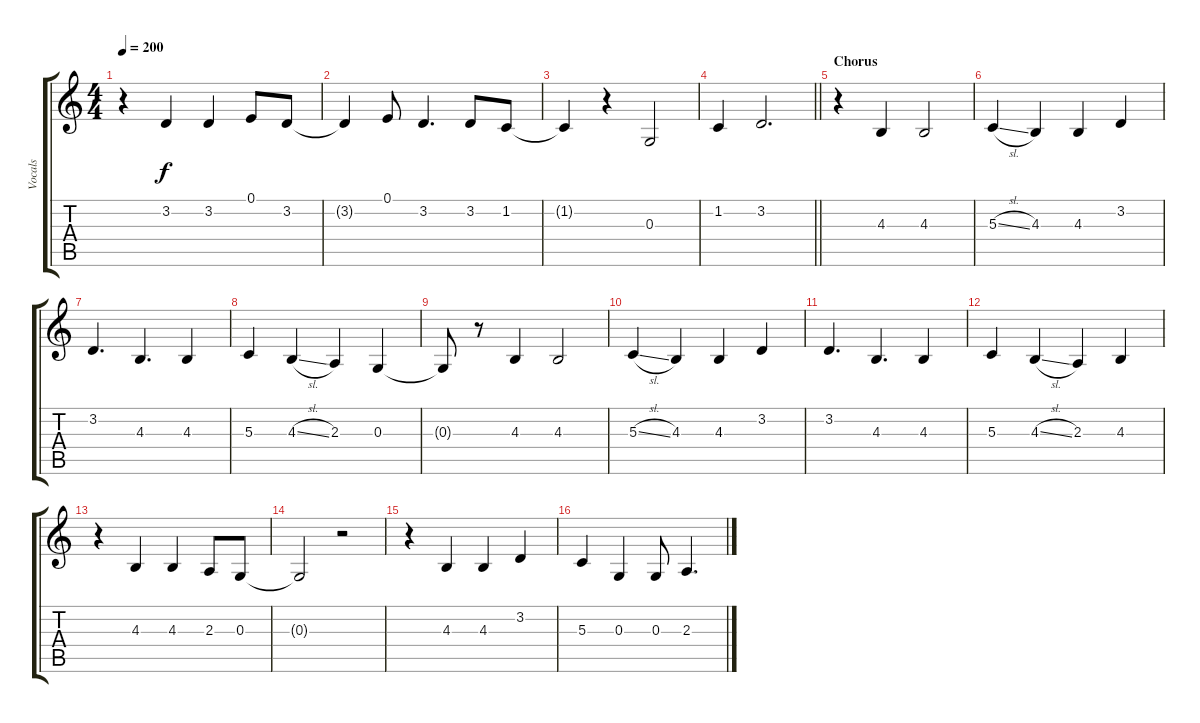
\track ("Vocals" "Vocals") {instrument altosax}
\staff {score tabs}
\tuning (E4 B3 G3 D3 A2 E2) {hide}
\ts (4 4)
\tempo 200
\clef g2
\ks c
r.4{dy f} 3.2.4 3.2.4 0.1.8 3.2.8 |
3.2{t}.4 0.1.8 3.2.4{d} 3.2.8 1.2.8 |
1.2{t}.4 r.4 0.3.2 |
\barLineRight lightlight
1.2.4 3.2.2{d} |
\section ("" "Chorus")
r.4 4.3.4 4.3.2 |
5.3{sl}.4 4.3.4 4.3.4 3.2.4 |
3.2.4{d} 4.3.4{d} 4.3.4 |
5.3.4 4.3{sl}.4 2.3.4 0.3.4 |
0.3{t}.8 r.8 4.3.4 4.3.2 |
5.3{sl}.4 4.3.4 4.3.4 3.2.4 |
3.2.4{d} 4.3.4{d} 4.3.4 |
5.3.4 4.3{sl}.4 2.3.4 4.3.4 |
r.4 4.3.4 4.3.4 2.3.8 0.3.8 |
0.3{t}.2 r.2 |
r.4 4.3.4 4.3.4 3.2.4 |
5.3.4 0.3.4 0.3.8 2.3.4{d}
